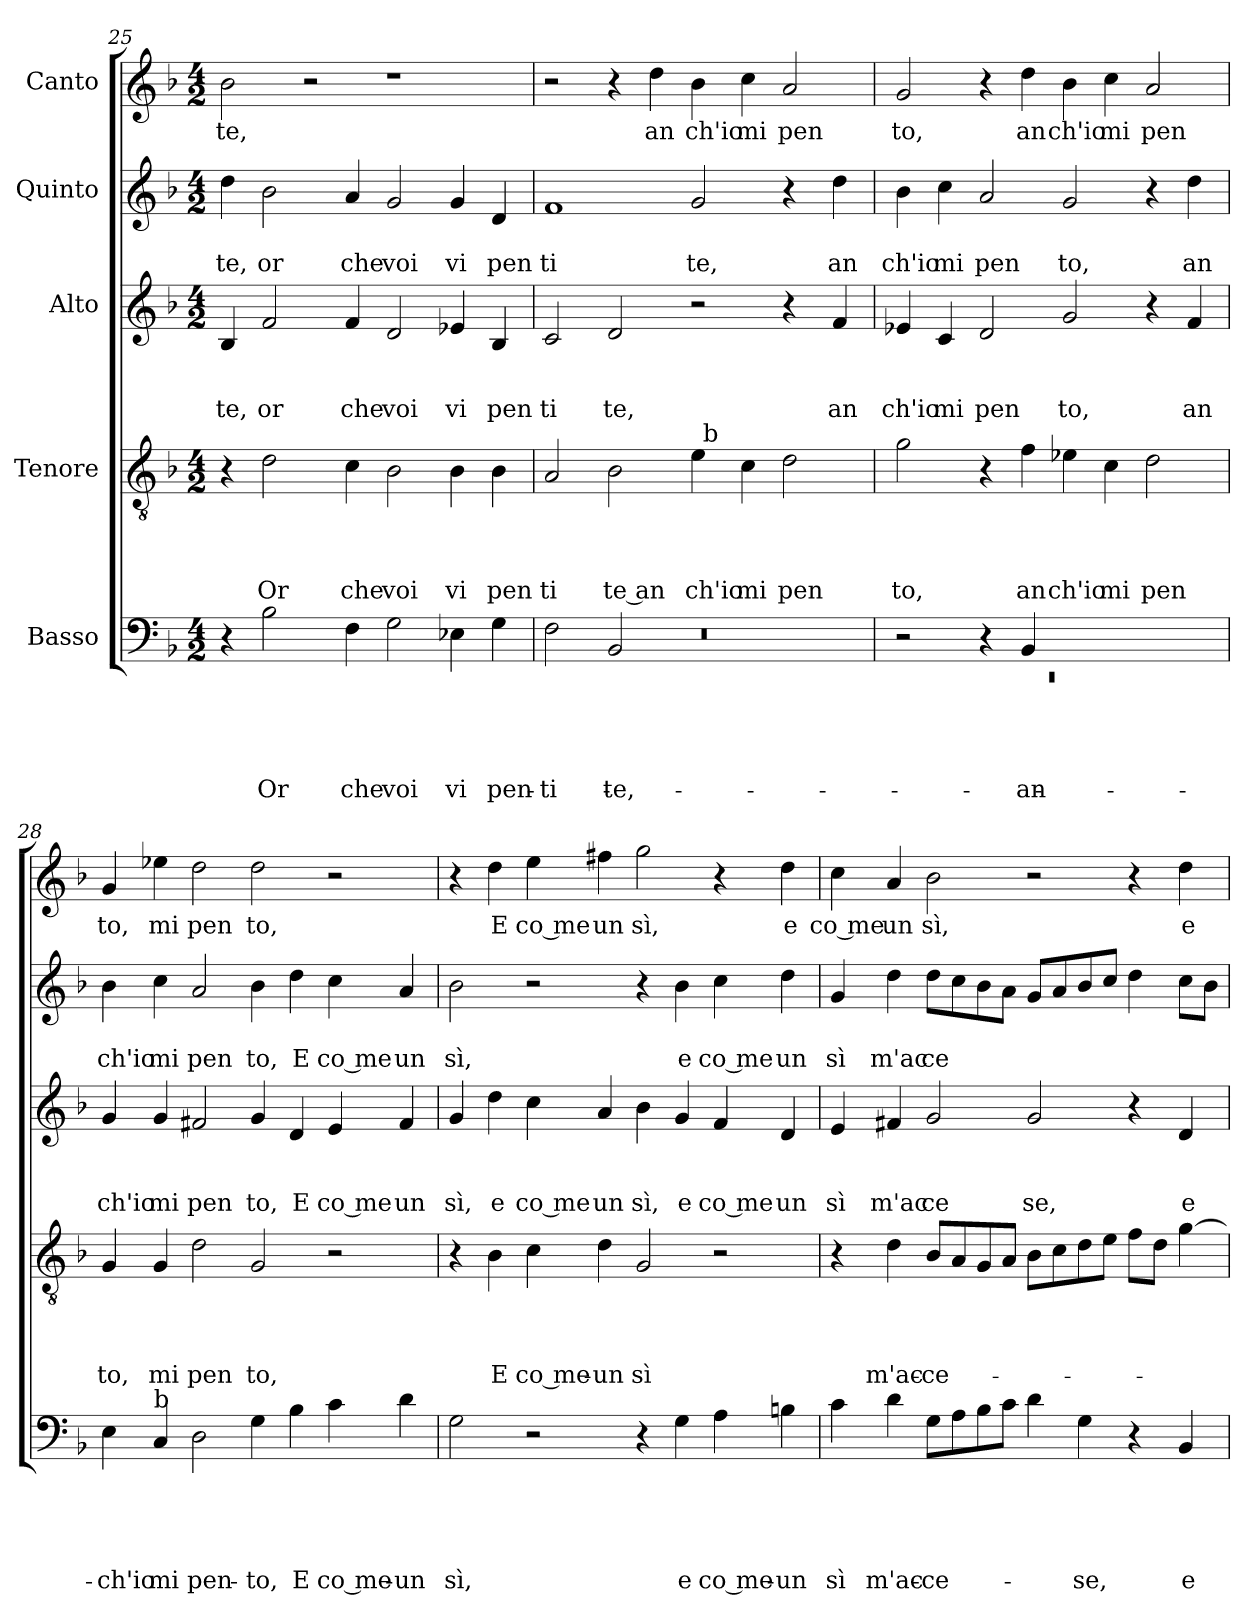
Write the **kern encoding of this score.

**kern	**text	**text	**text	**text	**text	**kern	**text	**text	**text	**text	**kern	**text	**text	**text	**kern	**text	**text	**kern	**text
*part5	*part5	*part5	*part5	*part5	*part5	*part4	*part4	*part4	*part4	*part4	*part3	*part3	*part3	*part3	*part2	*part2	*part2	*part1	*part1
*staff5	*staff5	*staff5	*staff5	*staff5	*staff5	*staff4	*staff4	*staff4	*staff4	*staff4	*staff3	*staff3	*staff3	*staff3	*staff2	*staff2	*staff2	*staff1	*staff1
*I"Basso	*	*	*	*	*	*I"Tenore	*	*	*	*	*I"Alto	*	*	*	*I"Quinto	*	*	*I"Canto	*
*clefF4	*	*	*	*	*	*clefGv2	*	*	*	*	*clefG2	*	*	*	*clefG2	*	*	*clefG2	*
*k[b-]	*	*	*	*	*	*k[b-]	*	*	*	*	*k[b-]	*	*	*	*k[b-]	*	*	*k[b-]	*
*F:	*	*	*	*	*	*F:	*	*	*	*	*F:	*	*	*	*F:	*	*	*F:	*
*M4/2	*	*	*	*	*	*M4/2	*	*	*	*	*M4/2	*	*	*	*M4/2	*	*	*M4/2	*
=25	=25	=25	=25	=25	=25	=25	=25	=25	=25	=25	=25	=25	=25	=25	=25	=25	=25	=25	=25
!	!	!	!	!	!	!	!	!	!	!	!	!	!	!LO:LY:b	!	!	!LO:LY:b	!	!LO:LY:b
4r	.	.	.	.	.	4r	.	.	.	.	4B-/	.	.	te,	4dd\	.	te,	2b-\	te,
!	!	!	!	!	!LO:LY:b	!	!	!	!	!LO:LY:b	!	!	!	!LO:LY:b	!	!	!LO:LY:b	!	!
2B-\	.	.	.	.	Or	2d\	.	.	.	Or	2f/	.	.	or	2b-\	.	or	.	.
.	.	.	.	.	.	.	.	.	.	.	.	.	.	.	.	.	.	2r	.
!	!	!	!	!	!LO:LY:b	!	!	!	!	!LO:LY:b	!	!	!	!LO:LY:b	!	!	!LO:LY:b	!	!
4F\	.	.	.	.	che	4c\	.	.	.	che	4f/	.	.	che	4a/	.	che	.	.
!	!	!	!	!	!LO:LY:b	!	!	!	!	!LO:LY:b	!	!	!	!LO:LY:b	!	!	!LO:LY:b	!	!
2G\	.	.	.	.	voi	2B-\	.	.	.	voi	2d/	.	.	voi	2g/	.	voi	1r	.
!	!	!	!	!	!LO:LY:b	!	!	!	!	!LO:LY:b	!	!	!	!LO:LY:b	!	!	!LO:LY:b	!	!
4E-X\	.	.	.	.	vi	4B-\	.	.	.	vi	4e-X/	.	.	vi	4g/	.	vi	.	.
!	!	!	!	!	!LO:LY:b	!	!	!	!	!LO:LY:b	!	!	!	!LO:LY:b	!	!	!LO:LY:b	!	!
4G\	.	.	.	.	pen-	4B-\	.	.	.	pen	4B-/	.	.	pen	4d/	.	pen	.	.
=26	=26	=26	=26	=26	=26	=26	=26	=26	=26	=26	=26	=26	=26	=26	=26	=26	=26	=26	=26
*^	*	*	*	*	*	*	*	*	*	*	*	*	*	*	*	*	*	*	*
*	*^	*	*	*	*	*	*	*	*	*	*	*	*	*	*	*	*	*	*	*
!	!	!LO:N:vis=1	!	!	!	!	!LO:LY:b	!	!	!	!	!LO:LY:b	!	!	!	!LO:LY:b	!	!	!LO:LY:b	!	!
*	*	*	*	*	*	*	*	*^	*	*	*	*	*	*	*	*	*	*	*	*	*
2F\	2ryy	0r	.	.	.	.	-ti-	2A/	1ryy	.	.	.	ti	2c/	.	.	ti	1f	.	ti	2r	.
!	!	!	!	!	!	!	!LO:LY:b	!	!	!	!	!	!LO:LY:b:rj	!	!	!	!LO:LY:b	!	!	!	!	!
2ryy	2BB-/	.	.	.	.	.	-te,	2B-\	.	.	.	.	te an	2d/	.	.	te,	.	.	.	4r	.
!	!	!	!	!	!	!	!	!	!	!	!	!	!	!	!	!	!	!	!	!	!	!LO:LY:b
.	.	.	.	.	.	.	.	.	.	.	.	.	.	.	.	.	.	.	.	.	4dd\	an
!	!	!	!	!	!	!	!	!	!	!	!	!	!LO:LY:b	!	!	!	!	!	!	!LO:LY:b	!	!LO:LY:b
1ryy	1ryy	.	.	.	.	.	.	4e\	32ryy	.	.	.	ch'io	2r	.	.	.	2g/	.	te,	4b-\	ch'io
!	!	!	!	!	!	!	!	!	!LO:TX:a:t=b	!	!	!	!	!	!	!	!	!	!	!	!	!
.	.	.	.	.	.	.	.	.	2ryy	.	.	.	.	.	.	.	.	.	.	.	.	.
!	!	!	!	!	!	!	!	!	!	!	!	!	!LO:LY:b	!	!	!	!	!	!	!	!	!LO:LY:b
.	.	.	.	.	.	.	.	4c\	.	.	.	.	mi	.	.	.	.	.	.	.	4cc\	mi
!	!	!	!	!	!	!	!	!	!	!	!	!	!LO:LY:b	!	!	!	!	!	!	!	!	!LO:LY:b
.	.	.	.	.	.	.	.	2d\	.	.	.	.	pen	4r	.	.	.	4r	.	.	2a/	pen
.	.	.	.	.	.	.	.	.	4...ryy	.	.	.	.	.	.	.	.	.	.	.	.	.
!	!	!	!	!	!	!	!	!	!	!	!	!	!	!	!	!	!LO:LY:b	!	!	!LO:LY:b	!	!
.	.	.	.	.	.	.	.	.	.	.	.	.	.	4f/	.	.	an	4dd\	.	an	.	.
=27	=27	=27	=27	=27	=27	=27	=27	=27	=27	=27	=27	=27	=27	=27	=27	=27	=27	=27	=27	=27	=27	=27
!	!LO:N:vis=1	!	!	!	!	!	!	!	!	!	!	!	!LO:LY:b	!	!	!	!LO:LY:b	!	!	!LO:LY:b	!	!LO:LY:b
*	*	*	*	*	*	*	*	*v	*v	*	*	*	*	*	*	*	*	*	*	*	*	*
0ryy	0rEE	2r	.	.	.	.	.	2g\	.	.	.	to,	4e-X/	.	.	ch'io	4b-\	.	ch'io	2g/	to,
!	!	!	!	!	!	!	!	!	!	!	!	!	!	!	!	!LO:LY:b	!	!	!LO:LY:b	!	!
.	.	.	.	.	.	.	.	.	.	.	.	.	4c/	.	.	mi	4cc\	.	mi	.	.
!	!	!	!	!	!	!	!	!	!	!	!	!	!	!	!	!LO:LY:b	!	!	!LO:LY:b	!	!
.	.	4r	.	.	.	.	.	4r	.	.	.	.	2d/	.	.	pen	2a/	.	pen	4r	.
!	!	!	!	!	!	!	!LO:LY:b	!	!	!	!	!LO:LY:b	!	!	!	!	!	!	!	!	!LO:LY:b
.	.	4BB-/	.	.	.	.	an-	4f\	.	.	.	an	.	.	.	.	.	.	.	4dd\	an
!	!	!	!	!	!	!	!	!	!	!	!	!LO:LY:b	!	!	!	!LO:LY:b	!	!	!LO:LY:b	!	!LO:LY:b
.	.	1ryy	.	.	.	.	.	4e-X\	.	.	.	ch'io	2g/	.	.	to,	2g/	.	to,	4b-\	ch'io
!	!	!	!	!	!	!	!	!	!	!	!	!LO:LY:b	!	!	!	!	!	!	!	!	!LO:LY:b
.	.	.	.	.	.	.	.	4c\	.	.	.	mi	.	.	.	.	.	.	.	4cc\	mi
!	!	!	!	!	!	!	!	!	!	!	!	!LO:LY:b	!	!	!	!	!	!	!	!	!LO:LY:b
.	.	.	.	.	.	.	.	2d\	.	.	.	pen	4r	.	.	.	4r	.	.	2a/	pen
!	!	!	!	!	!	!	!	!	!	!	!	!	!	!	!	!LO:LY:b	!	!	!LO:LY:b	!	!
.	.	.	.	.	.	.	.	.	.	.	.	.	4f/	.	.	an	4dd\	.	an	.	.
*v	*v	*v	*	*	*	*	*	*	*	*	*	*	*	*	*	*	*	*	*	*	*
=28	=28	=28	=28	=28	=28	=28	=28	=28	=28	=28	=28	=28	=28	=28	=28	=28	=28	=28	=28
!	!	!	!	!	!LO:LY:b	!	!	!	!	!LO:LY:b	!	!	!	!LO:LY:b	!	!	!LO:LY:b	!	!LO:LY:b
4E\	.	.	.	.	-ch'io	4G/	.	.	.	to,	4g/	.	.	ch'io	4b-\	.	ch'io	4g/	to,
!LO:TX:a:t=b	!	!	!	!	!	!	!	!	!	!	!	!	!	!	!	!	!	!	!
!	!	!	!	!	!LO:LY:b	!	!	!	!	!LO:LY:b	!	!	!	!LO:LY:b	!	!	!LO:LY:b	!	!LO:LY:b
4C/	.	.	.	.	mi	4G/	.	.	.	mi	4g/	.	.	mi	4cc\	.	mi	4ee-X\	mi
!	!	!	!	!	!LO:LY:b	!	!	!	!	!LO:LY:b	!	!	!	!LO:LY:b	!	!	!LO:LY:b	!	!LO:LY:b
2D\	.	.	.	.	pen-	2d\	.	.	.	pen	2f#X/	.	.	pen	2a/	.	pen	2dd\	pen
!	!	!	!	!	!LO:LY:b	!	!	!	!	!LO:LY:b	!	!	!	!LO:LY:b	!	!	!LO:LY:b	!	!LO:LY:b
4G\	.	.	.	.	-to,	2G/	.	.	.	to,	4g/	.	.	to,	4b-\	.	to,	2dd\	to,
!	!	!	!	!	!LO:LY:b	!	!	!	!	!	!	!	!	!LO:LY:b	!	!	!LO:LY:b	!	!
4B-\	.	.	.	.	E	.	.	.	.	.	4d/	.	.	E	4dd\	.	E	.	.
!	!	!	!	!	!LO:LY:b	!	!	!	!	!	!	!	!	!LO:LY:b	!	!	!LO:LY:b	!	!
4c\	.	.	.	.	co me-	2r	.	.	.	.	4e/	.	.	co me	4cc\	.	co me	2r	.
!	!	!	!	!	!LO:LY:b	!	!	!	!	!	!	!	!	!LO:LY:b	!	!	!LO:LY:b	!	!
4d\	.	.	.	.	-un	.	.	.	.	.	4f#/	.	.	un	4a/	.	un	.	.
!!LO:PB:g=z
=29	=29	=29	=29	=29	=29	=29	=29	=29	=29	=29	=29	=29	=29	=29	=29	=29	=29	=29	=29
!	!	!	!	!	!LO:LY:b	!	!	!	!	!	!	!	!	!LO:LY:b	!	!	!LO:LY:b	!	!
2G\	.	.	.	.	sì,	4r	.	.	.	.	4g/	.	.	sì,	2b-\	.	sì,	4r	.
!	!	!	!	!	!	!	!	!	!	!LO:LY:b	!	!	!	!LO:LY:b	!	!	!	!	!LO:LY:b
.	.	.	.	.	.	4B-\	.	.	.	E	4dd\	.	.	e	.	.	.	4dd\	E
!	!	!	!	!	!	!	!	!	!	!LO:LY:b	!	!	!	!LO:LY:b	!	!	!	!	!LO:LY:b
2r	.	.	.	.	.	4c\	.	.	.	co me-	4cc\	.	.	co me	2r	.	.	4ee\	co me
!	!	!	!	!	!	!	!	!	!	!LO:LY:b	!	!	!	!LO:LY:b	!	!	!	!	!LO:LY:b
.	.	.	.	.	.	4d\	.	.	.	-un	4a/	.	.	un	.	.	.	4ff#X\	un
!	!	!	!	!	!	!	!	!	!	!LO:LY:b	!	!	!	!LO:LY:b	!	!	!	!	!LO:LY:b
4r	.	.	.	.	.	2G/	.	.	.	sì	4b-\	.	.	sì,	4r	.	.	2gg\	sì,
!	!	!	!	!	!LO:LY:b	!	!	!	!	!	!	!	!	!LO:LY:b	!	!	!LO:LY:b	!	!
4G\	.	.	.	.	e	.	.	.	.	.	4g/	.	.	e	4b-\	.	e	.	.
!	!	!	!	!	!LO:LY:b	!	!	!	!	!	!	!	!	!LO:LY:b	!	!	!LO:LY:b	!	!
4A\	.	.	.	.	co me-	2r	.	.	.	.	4f/	.	.	co me	4cc\	.	co me	4r	.
!	!	!	!	!	!LO:LY:b	!	!	!	!	!	!	!	!	!LO:LY:b	!	!	!LO:LY:b	!	!LO:LY:b
4Bn\	.	.	.	.	-un	.	.	.	.	.	4d/	.	.	un	4dd\	.	un	4dd\	e
=30	=30	=30	=30	=30	=30	=30	=30	=30	=30	=30	=30	=30	=30	=30	=30	=30	=30	=30	=30
!	!	!	!	!	!LO:LY:b	!	!	!	!	!	!	!	!	!LO:LY:b	!	!	!LO:LY:b	!	!LO:LY:b
4c\	.	.	.	.	sì	4r	.	.	.	.	4e/	.	.	sì	4g/	.	sì	4cc\	co me
!	!	!	!	!	!LO:LY:b	!	!	!	!	!LO:LY:b	!	!	!	!LO:LY:b	!	!	!LO:LY:b	!	!LO:LY:b
4d\	.	.	.	.	m'ac-	4d\	.	.	.	m'ac-	4f#X/	.	.	m'ac	4dd\	.	m'ac	4a/	un
!	!	!	!	!	!LO:LY:b	!	!	!	!	!LO:LY:b	!	!	!	!LO:LY:b	!	!	!LO:LY:b	!	!LO:LY:b
8G\L	.	.	.	.	-ce-	8B-/L	.	.	.	-ce-	2g/	.	.	ce	8dd\L	.	ce	2b-\	sì,
8A\	.	.	.	.	.	8A/	.	.	.	.	.	.	.	.	8cc\	.	.	.	.
8B-\	.	.	.	.	.	8G/	.	.	.	.	.	.	.	.	8b-\	.	.	.	.
8c\J	.	.	.	.	.	8A/J	.	.	.	.	.	.	.	.	8a\J	.	.	.	.
!	!	!	!	!	!	!	!	!	!	!	!	!	!	!LO:LY:b	!	!	!	!	!
4d\	.	.	.	.	.	8B-\L	.	.	.	.	2g/	.	.	se,	8g/L	.	.	2r	.
.	.	.	.	.	.	8c\	.	.	.	.	.	.	.	.	8a/	.	.	.	.
!	!	!	!	!	!LO:LY:b	!	!	!	!	!	!	!	!	!	!	!	!	!	!
4G\	.	.	.	.	-se,	8d\	.	.	.	.	.	.	.	.	8b-/	.	.	.	.
.	.	.	.	.	.	8e\J	.	.	.	.	.	.	.	.	8cc/J	.	.	.	.
4r	.	.	.	.	.	8f\L	.	.	.	.	4r	.	.	.	4dd\	.	.	4r	.
.	.	.	.	.	.	8d\J	.	.	.	.	.	.	.	.	.	.	.	.	.
!	!	!	!	!	!LO:LY:b	!	!	!	!	!	!	!	!	!LO:LY:b	!	!	!	!	!LO:LY:b
4BB-/	.	.	.	.	e	[>4g\	.	.	.	.	4d/	.	.	e	8cc\L	.	.	4dd\	e
.	.	.	.	.	.	.	.	.	.	.	.	.	.	.	8b-\J	.	.	.	.
=	=	=	=	=	=	=	=	=	=	=	=	=	=	=	=	=	=	=	=
*-	*-	*-	*-	*-	*-	*-	*-	*-	*-	*-	*-	*-	*-	*-	*-	*-	*-	*-	*-
